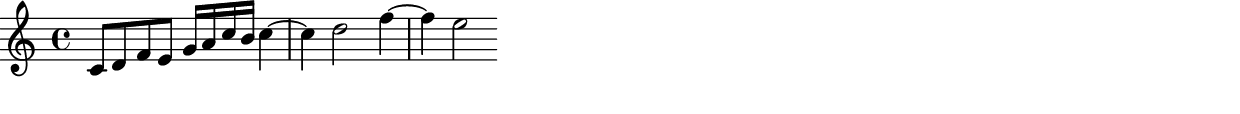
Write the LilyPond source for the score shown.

\include "lilypond-book-preamble.ly"
\paper {
  #(define dump-extents #t)

  indent = 0\mm
  line-width = 210\mm - 2.0 * 0.4\in
  ragged-right = ##t
  force-assignment = #""
  line-width = #(- line-width (* mm  3.000000))
}
\layout {
}
<<
    \new Staff {   \set Staff.instrumentName = "" <c'>8 <d'>8 <f'>8 <e'>8 <g'>16 <a'>16 <c''>16 <b'>16 <c''>4~ <c''>4 <d''>2 <f''>4~ <f''>4 <e''>2
               }
>>